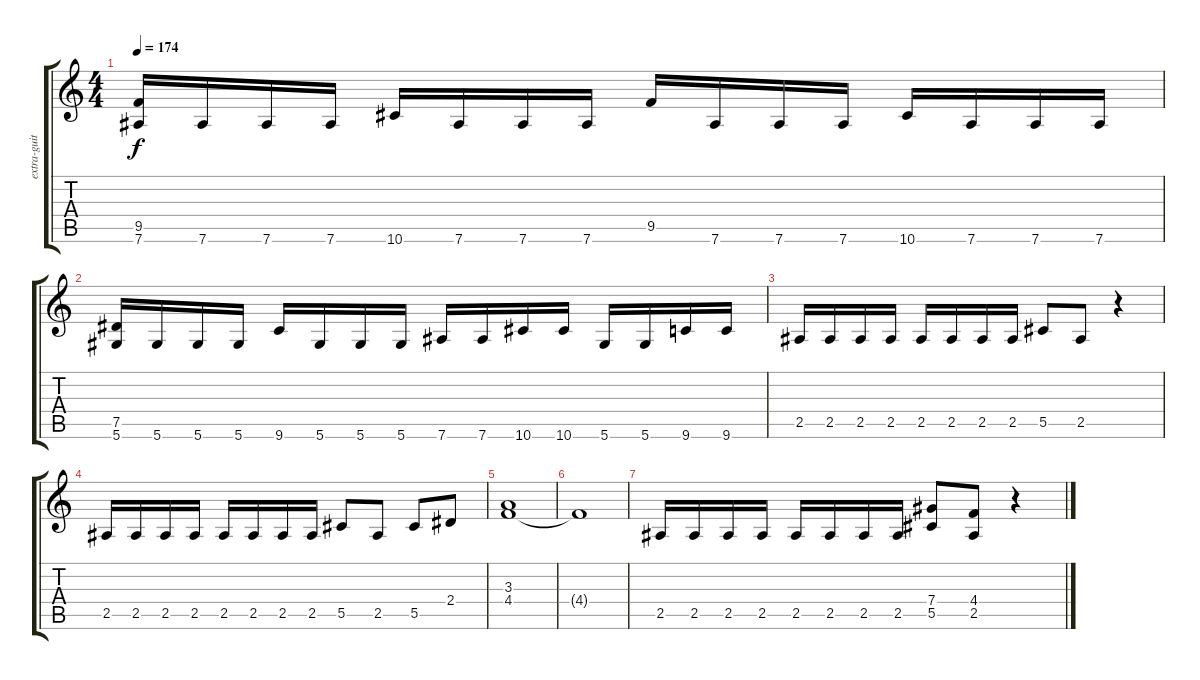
\track ("extra-guitar" "extra-guit") {instrument distortionguitar}
\staff {score tabs}
\tuning (Eb4 Bb3 Gb3 Db3 Ab2 Eb2) {hide}
\ts (4 4)
\tempo 174
\clef g2
\ks c
(9.5 7.6).16{dy f} 7.6.16 7.6.16 7.6.16 10.6.16 7.6.16 7.6.16 7.6.16 9.5.16 7.6.16 7.6.16 7.6.16 10.6.16 7.6.16 7.6.16 7.6.16 |
(7.5 5.6).16 5.6.16 5.6.16 5.6.16 9.6.16 5.6.16 5.6.16 5.6.16 7.6.16 7.6.16 10.6.16 10.6.16 5.6.16 5.6.16 9.6.16 9.6.16 |
2.5.16 2.5.16 2.5.16 2.5.16 2.5.16 2.5.16 2.5.16 2.5.16 5.5.8 2.5.8 r.4 |
2.5.16 2.5.16 2.5.16 2.5.16 2.5.16 2.5.16 2.5.16 2.5.16 5.5.8 2.5.8 5.5.8 2.4.8 |
(3.3 4.4).1 |
4.4{t}.1 |
2.5.16 2.5.16 2.5.16 2.5.16 2.5.16 2.5.16 2.5.16 2.5.16 (7.4 5.5).8 (4.4 2.5).8 r.4
